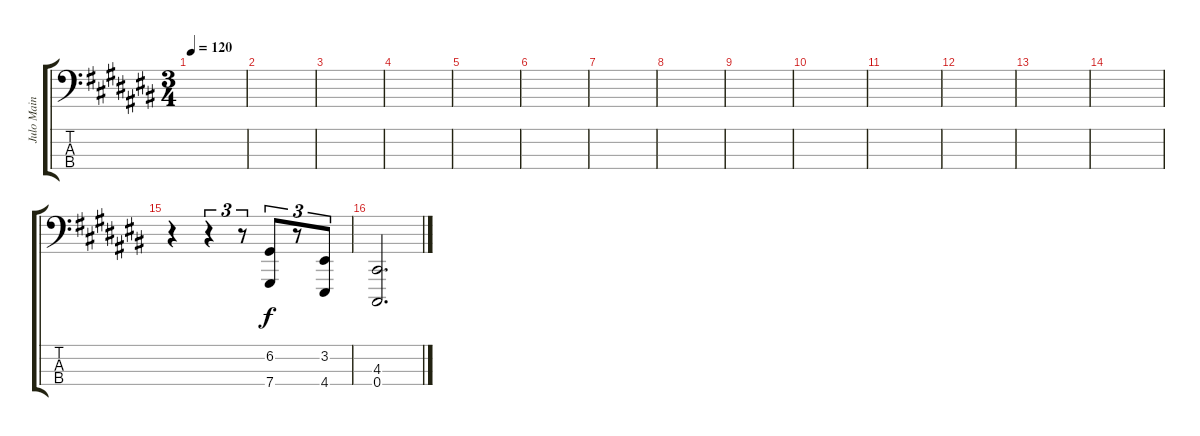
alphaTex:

\track ("Julo Main Gauche" "Julo Main ") {instrument stringensemble1}
\staff {score tabs}
\tuning (G2 D2 A1 Db1) {hide}
\ts (3 4)
\tempo 120
\clef f4
\ks c#
|
|
|
|
|
|
|
|
|
|
|
|
|
|
r.4 r.4{tu (3 2)} r.8{tu (3 2)} (6.2 7.4).8{tu (3 2)} r.8{tu (3 2)} (3.2 4.4).8{tu (3 2)} |
(4.3 0.4).2{d}
